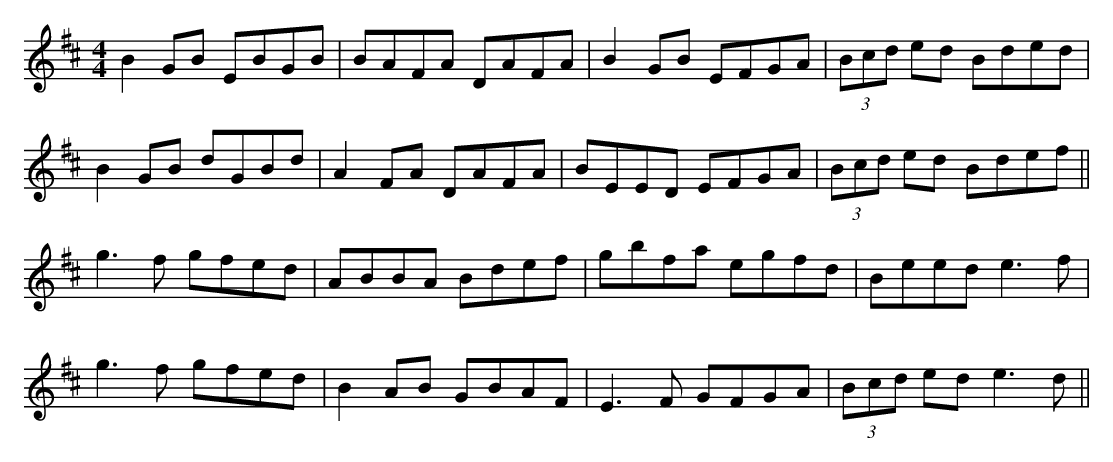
X:1
M:4/4
K:Edor
B2 GB EBGB|BAFA DAFA|B2GB EFGA|(3Bcd ed Bded|
B2 GB dGBd|A2FA DAFA|BEED EFGA|(3Bcd ed Bdef||
g3f gfed|ABBA Bdef|gbfa egfd|Beed e3f|
g3f gfed|B2AB GBAF|E3F GFGA|(3Bcd ed e3d||
